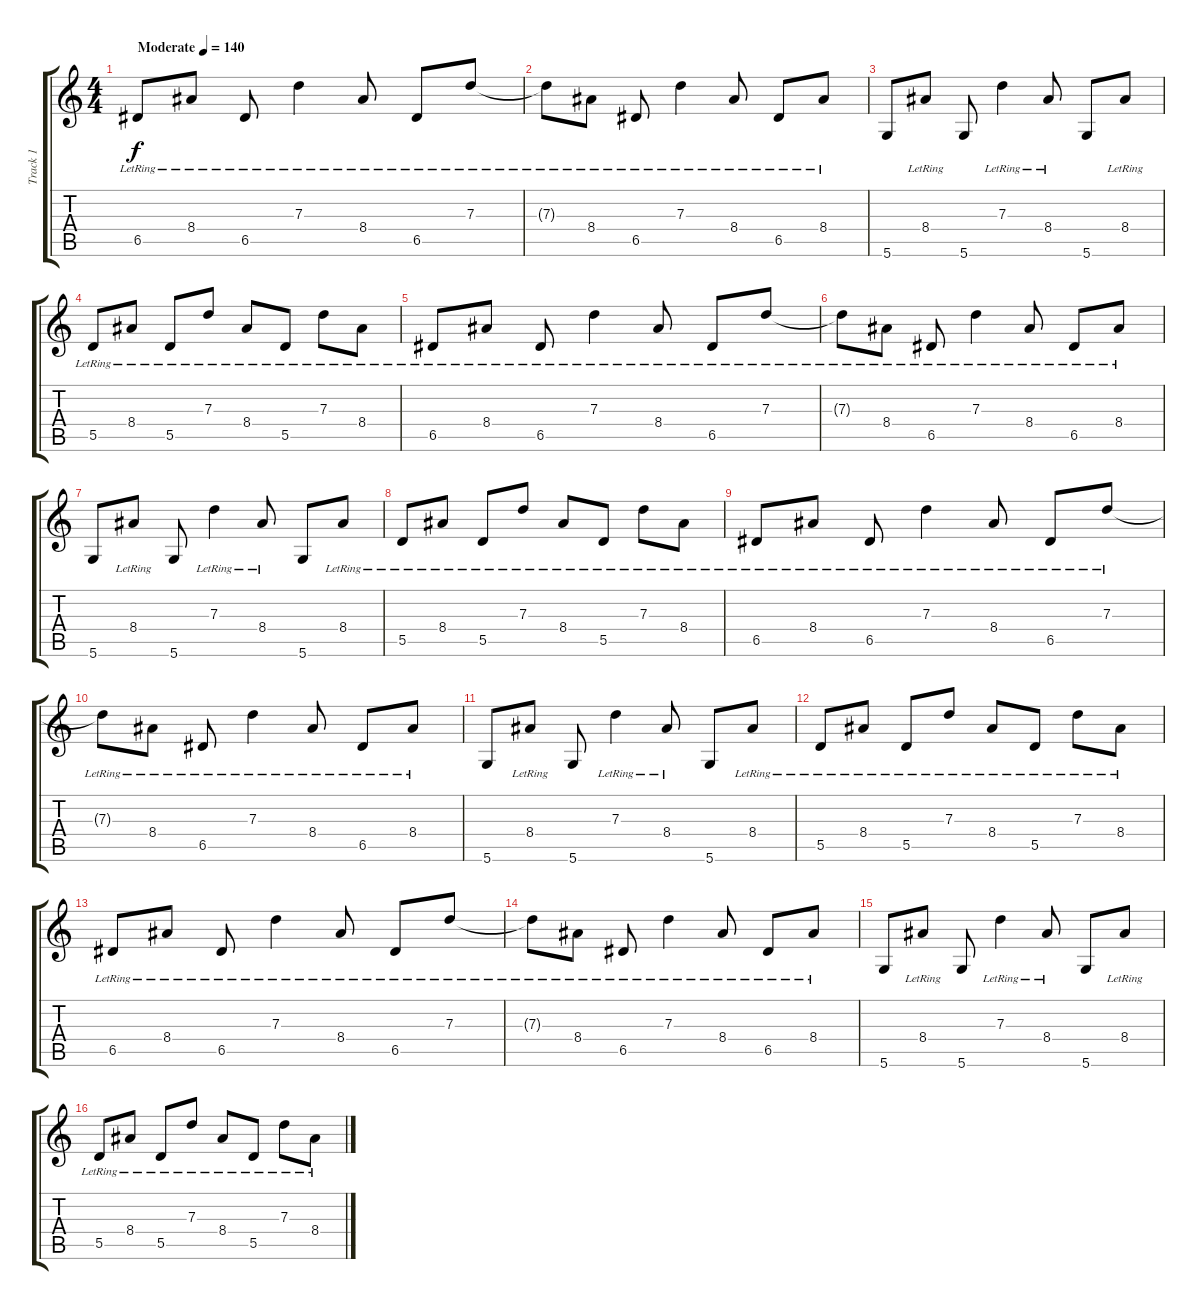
\track ("Track 1" "Track 1") {instrument acousticguitarsteel}
\staff {score tabs}
\tuning (E4 B3 G3 D3 A2 D2) {hide}
\ts (4 4)
\tempo (140 "Moderate")
\clef g2
\ks c
6.5{lr}.8{dy f instrument acousticguitarsteel} 8.4{lr}.8 6.5{lr}.8 7.3{lr}.4 8.4{lr}.8 6.5{lr}.8 7.3{lr}.8 |
7.3{lr t}.8 8.4{lr}.8 6.5{lr}.8 7.3{lr}.4 8.4{lr}.8 6.5{lr}.8 8.4{lr}.8 |
5.6.8 8.4{lr}.8 5.6.8 7.3{lr}.4 8.4{lr}.8 5.6.8 8.4{lr}.8 |
5.5{lr}.8 8.4{lr}.8 5.5{lr}.8 7.3{lr}.8 8.4{lr}.8 5.5{lr}.8 7.3{lr}.8 8.4{lr}.8 |
6.5{lr}.8 8.4{lr}.8 6.5{lr}.8 7.3{lr}.4 8.4{lr}.8 6.5{lr}.8 7.3{lr}.8 |
7.3{lr t}.8 8.4{lr}.8 6.5{lr}.8 7.3{lr}.4 8.4{lr}.8 6.5{lr}.8 8.4{lr}.8 |
5.6.8 8.4{lr}.8 5.6.8 7.3{lr}.4 8.4{lr}.8 5.6.8 8.4{lr}.8 |
5.5{lr}.8 8.4{lr}.8 5.5{lr}.8 7.3{lr}.8 8.4{lr}.8 5.5{lr}.8 7.3{lr}.8 8.4{lr}.8 |
6.5{lr}.8 8.4{lr}.8 6.5{lr}.8 7.3{lr}.4 8.4{lr}.8 6.5{lr}.8 7.3{lr}.8 |
7.3{lr t}.8 8.4{lr}.8 6.5{lr}.8 7.3{lr}.4 8.4{lr}.8 6.5{lr}.8 8.4{lr}.8 |
5.6.8 8.4{lr}.8 5.6.8 7.3{lr}.4 8.4{lr}.8 5.6.8 8.4{lr}.8 |
5.5{lr}.8 8.4{lr}.8 5.5{lr}.8 7.3{lr}.8 8.4{lr}.8 5.5{lr}.8 7.3{lr}.8 8.4{lr}.8 |
6.5{lr}.8 8.4{lr}.8 6.5{lr}.8 7.3{lr}.4 8.4{lr}.8 6.5{lr}.8 7.3{lr}.8 |
7.3{lr t}.8 8.4{lr}.8 6.5{lr}.8 7.3{lr}.4 8.4{lr}.8 6.5{lr}.8 8.4{lr}.8 |
5.6.8 8.4{lr}.8 5.6.8 7.3{lr}.4 8.4{lr}.8 5.6.8 8.4{lr}.8 |
5.5{lr}.8 8.4{lr}.8 5.5{lr}.8 7.3{lr}.8 8.4{lr}.8 5.5{lr}.8 7.3{lr}.8 8.4{lr}.8
